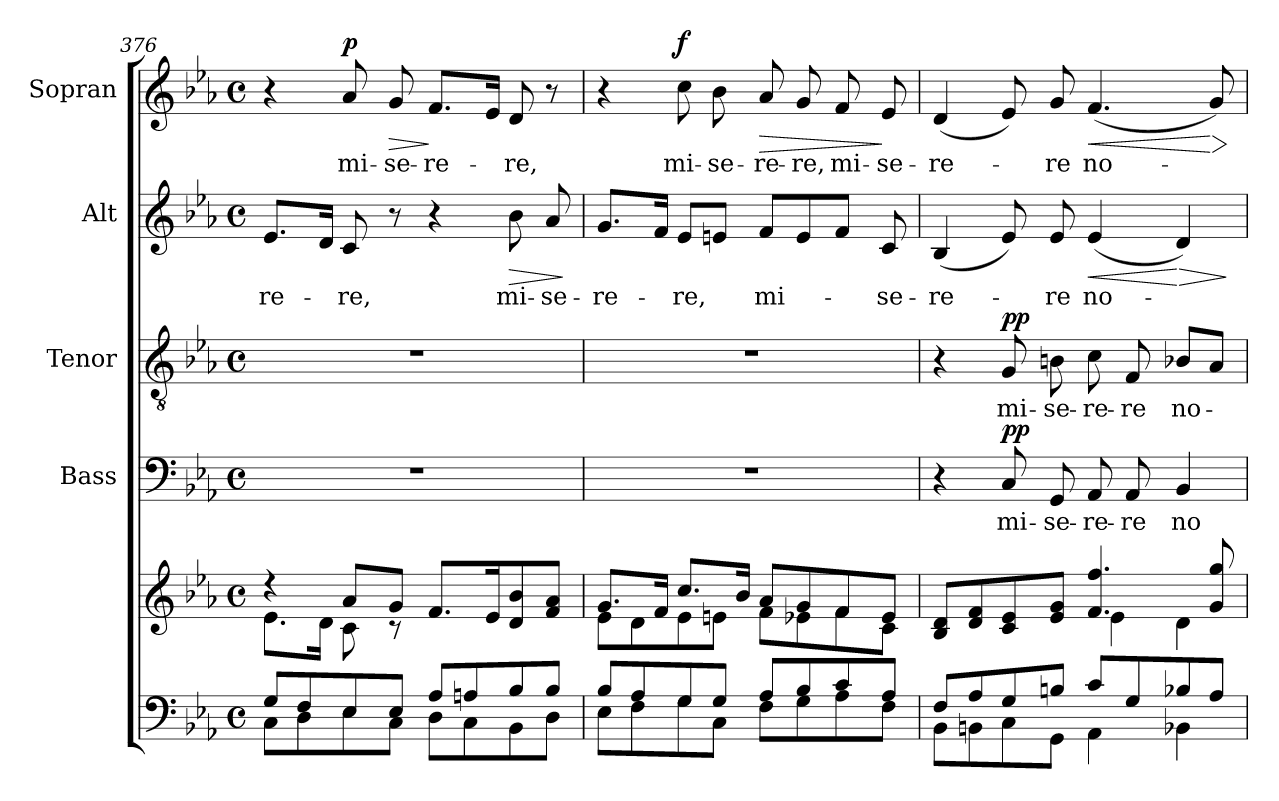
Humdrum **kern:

**kern	**kern	**kern	**text	**dynam	**kern	**text	**dynam	**kern	**text	**dynam	**kern	**text	**dynam
*part5	*part5	*part4	*part4	*part4	*part3	*part3	*part3	*part2	*part2	*part2	*part1	*part1	*part1
*staff6	*staff5	*staff4	*staff4	*staff4	*staff3	*staff3	*staff3	*staff2	*staff2	*staff2	*staff1	*staff1	*staff1
*	*	*I"Bass	*	*	*I"Tenor	*	*	*I"Alt	*	*	*I"Sopran	*	*
*	*	*I'B.	*	*	*I'T.	*	*	*I'A.	*	*	*I'S.	*	*
*clefF4	*clefG2	*clefF4	*	*	*clefGv2	*	*	*clefG2	*	*	*clefG2	*	*
*k[b-e-a-]	*k[b-e-a-]	*k[b-e-a-]	*	*	*k[b-e-a-]	*	*	*k[b-e-a-]	*	*	*k[b-e-a-]	*	*
*E-:	*E-:	*E-:	*	*	*E-:	*	*	*E-:	*	*	*E-:	*	*
*M4/4	*M4/4	*M4/4	*	*	*M4/4	*	*	*M4/4	*	*	*M4/4	*	*
*met(c)	*met(c)	*met(c)	*	*	*met(c)	*	*	*met(c)	*	*	*met(c)	*	*
=376	=376	=376	=376	=376	=376	=376	=376	=376	=376	=376	=376	=376	=376
*^	*^	*	*	*	*	*	*	*	*	*	*	*	*
!	!	!	!	!	!	!	!	!	!	!	!LO:LY:b	!	!	!	!
8G/L	8C\L	4rdd	8.e-\L	1r	.	.	1r	.	.	8.e-/L	-re-	.	4r	.	.
8F/	8D\	.	.	.	.	.	.	.	.	.	.	.	.	.	.
.	.	.	16d\Jk	.	.	.	.	.	.	16d/Jk	.	.	.	.	.
!	!	!	!	!	!	!	!	!	!	!	!LO:LY:b	!	!	!LO:LY:b	!LO:DY:a
8E-/	8E-\	8a-/L	8c\	.	.	.	.	.	.	8c/	-re,	.	8a-/	mi-	p
!	!	!	!	!	!	!	!	!	!	!	!	!	!	!LO:LY:b	!LO:HP:b
8E-/J	8C\J	8g/J	8rc	.	.	.	.	.	.	8r	.	.	8g/	-se-	>
!	!	!	!	!	!	!	!	!	!	!	!	!	!	!LO:LY:b	!
8A-/L	8D\L	8.f/L	2ryy	.	.	.	.	.	.	4r	.	.	8.f/L	-re-	]
8An/	8C\	.	.	.	.	.	.	.	.	.	.	.	.	.	.
.	.	16e-/k	.	.	.	.	.	.	.	.	.	.	16e-/Jk	.	.
!	!	!	!	!	!	!	!	!	!	!	!LO:LY:b	!LO:HP:b	!	!LO:LY:b	!
8B-/	8BB-\	8d/ 8b-/	.	.	.	.	.	.	.	8b-\	mi-	>	8d/	-re,	.
!	!	!	!	!	!	!	!	!	!	!	!LO:LY:b	!	!	!	!
8B-/J	8D\J	8f/ 8a-/J	.	.	.	.	.	.	.	8a-/	-se-	.	8r	.	.
*v	*v	*	*	*	*	*	*	*	*	*	*	*	*	*	*
*	*v	*v	*	*	*	*	*	*	*	*	*	*	*	*
.	.	.	.	.	.	.	.	.	.	]	.	.	.
=377	=377	=377	=377	=377	=377	=377	=377	=377	=377	=377	=377	=377	=377
*^	*^	*	*	*	*	*	*	*	*	*	*	*	*
!	!	!	!	!	!	!	!	!	!	!	!LO:LY:b	!	!	!	!
8B-/L	8E-\L	8.g/L	8e-\L	1r	.	.	1r	.	.	8.g/L	-re-	.	4r	.	.
8A-/	8F\	.	8d\	.	.	.	.	.	.	.	.	.	.	.	.
.	.	16f/Jk	.	.	.	.	.	.	.	16f/Jk	.	.	.	.	.
!	!	!	!	!	!	!	!	!	!	!	!LO:LY:b	!	!	!LO:LY:b	!LO:DY:a
8G/	8G\	8.cc/L	8e-\	.	.	.	.	.	.	8e-/L	-re,	.	8cc\	mi-	f
!	!	!	!	!	!	!	!	!	!	!	!	!	!	!LO:LY:b	!
8G/J	8C\J	.	8en\J	.	.	.	.	.	.	8en/J	.	.	8b-\	-se-	.
.	.	16b-/Jk	.	.	.	.	.	.	.	.	.	.	.	.	.
!	!	!	!	!	!	!	!	!	!	!	!LO:LY:b	!	!	!LO:LY:b	!LO:HP:b
8A-/L	8F\L	8a-/L	8f\L	.	.	.	.	.	.	8f/L	mi-	.	8a-/	-re-	>
!	!	!	!	!	!	!	!	!	!	!	!	!	!	!LO:LY:b	!
8B-/	8G\	8g/	8e-X\	.	.	.	.	.	.	8e/	.	.	8g/	-re,	.
!	!	!	!	!	!	!	!	!	!	!	!	!	!	!LO:LY:b	!
8c/	8A-\	8f/	8f\	.	.	.	.	.	.	8f/J	.	.	8f/	mi-	.
!	!	!	!	!	!	!	!	!	!	!	!LO:LY:b	!	!	!LO:LY:b	!
8A-/J	8F\J	8e-/J	8c\J	.	.	.	.	.	.	8c/	-se-	.	8e-/	-se-	]
=378	=378	=378	=378	=378	=378	=378	=378	=378	=378	=378	=378	=378	=378	=378	=378
!	!	!	!	!	!	!	!	!	!	!	!LO:LY:b	!	!	!LO:LY:b	!
8F/L	8BB-\L	8B-/ 8d/L	2ryy	4r	.	.	4r	.	.	(<4B-/	-re-	.	(<4d/	-re-	.
8A-/	8BBn\	8d/ 8f/	.	.	.	.	.	.	.	.	.	.	.	.	.
!	!	!	!	!	!LO:LY:b	!LO:DY:a	!	!LO:LY:b	!LO:DY:a	!	!	!	!	!	!
8G/	8C\	8c/ 8e-/	.	8C/	mi-	pp	8G/	mi-	pp	8e-/)	.	.	8e-/)	.	.
!	!	!	!	!	!LO:LY:b	!	!	!LO:LY:b	!	!	!LO:LY:b	!	!	!LO:LY:b	!
8Bn/J	8GG\J	8e-/ 8g/J	.	8GG/	-se-	.	8Bn\	-se-	.	8e-/	-re	.	8g/	-re	.
!	!	!	!	!	!LO:LY:b	!	!	!LO:LY:b	!	!	!LO:LY:b	!LO:HP:b	!	!LO:LY:b	!LO:HP:b
8c/L	4AA-\	4.f/ 4.ff/	4e-\	8AA-/	-re-	.	8c\	-re-	.	(<4e-/	no-	<	(<4.f/	no-	<
!	!	!	!	!	!LO:LY:b	!	!	!LO:LY:b	!	!	!	!	!	!	!
8G/	.	.	.	8AA-/	-re	.	8F/	-re	.	.	.	.	.	.	.
!	!	!	!	!	!LO:LY:b	!	!	!LO:LY:b	!	!	!	!LO:HP:n=1:b	!	!	!
8B-X/	4BB-X\	.	4d\	4BB-/	no-	.	8B-X/L	no-	.	4d/)	.	[ >	.	.	.
!	!	!	!	!	!	!	!	!	!	!	!	!	!	!	!LO:HP:n=1:b
8A-/J	.	8g/ 8gg/	.	.	.	.	8A-/J	.	.	.	.	.	8g/)	.	[ >
*v	*v	*	*	*	*	*	*	*	*	*	*	*	*	*	*
*	*v	*v	*	*	*	*	*	*	*	*	*	*	*	*
.	.	.	.	.	.	.	.	.	.	]	.	.	]
=	=	=	=	=	=	=	=	=	=	=	=	=	=
*-	*-	*-	*-	*-	*-	*-	*-	*-	*-	*-	*-	*-	*-
